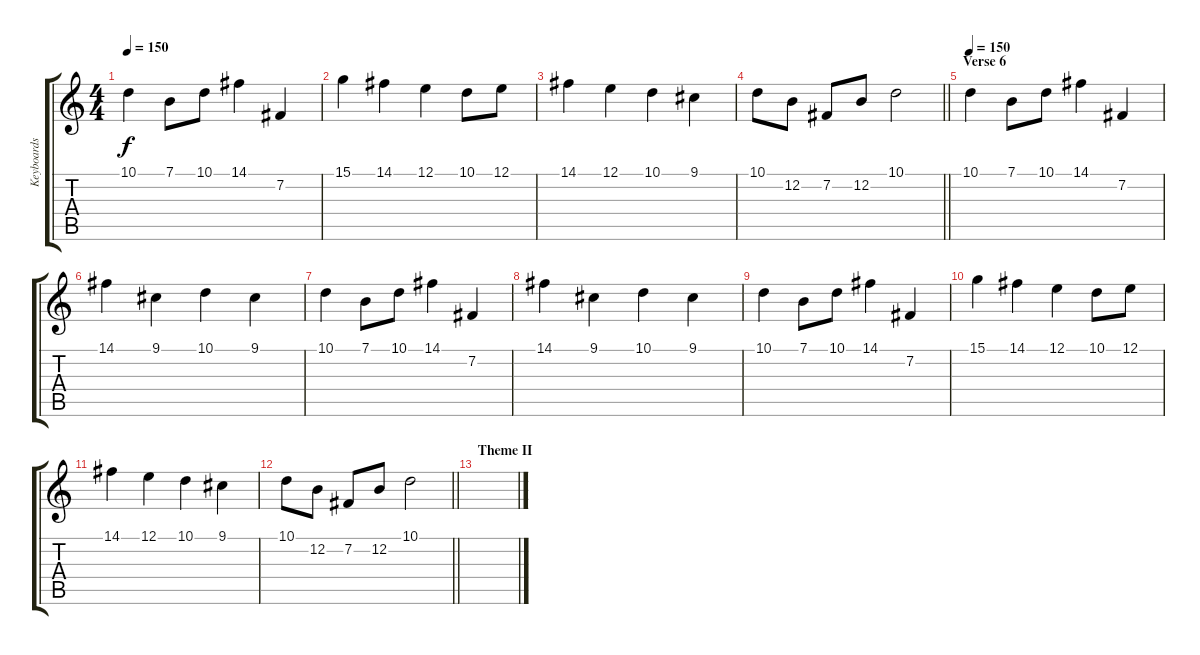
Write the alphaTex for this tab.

\track ("Keyboards" "Keyboards") {instrument churchorgan}
\staff {score tabs}
\tuning (E4 B3 G3 D3 A2 E2) {hide}
\ts (4 4)
\tempo 150
\clef g2
\ks c
10.1.4{dy f} 7.1.8 10.1.8 14.1.4 7.2.4 |
15.1.4 14.1.4 12.1.4 10.1.8 12.1.8 |
14.1.4 12.1.4 10.1.4 9.1.4 |
\barLineRight lightlight
10.1.8 12.2.8 7.2.8 12.2.8 10.1.2 |
\section ("" "Verse 6")
\tempo 150
10.1.4 7.1.8 10.1.8 14.1.4 7.2.4 |
14.1.4 9.1.4 10.1.4 9.1.4 |
10.1.4 7.1.8 10.1.8 14.1.4 7.2.4 |
14.1.4 9.1.4 10.1.4 9.1.4 |
10.1.4 7.1.8 10.1.8 14.1.4 7.2.4 |
15.1.4 14.1.4 12.1.4 10.1.8 12.1.8 |
14.1.4 12.1.4 10.1.4 9.1.4 |
\barLineRight lightlight
10.1.8 12.2.8 7.2.8 12.2.8 10.1.2 |
\section ("" "Theme II")
